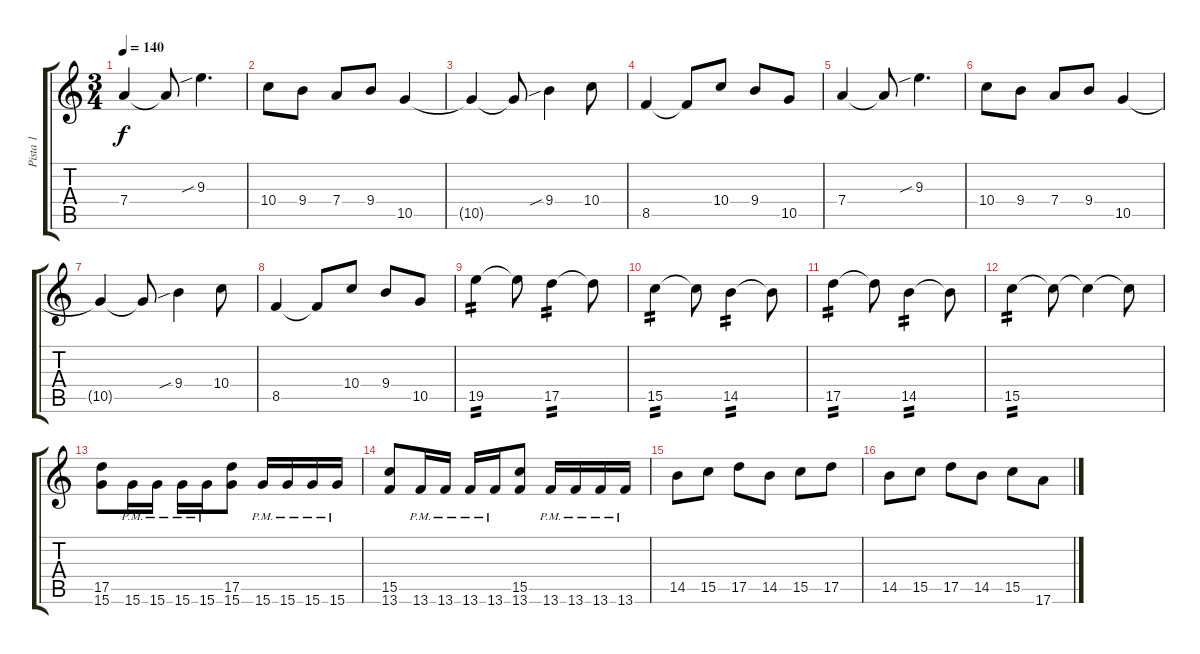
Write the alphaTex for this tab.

\track ("Pista 1" "Pista 1") {instrument distortionguitar}
\staff {score tabs}
\tuning (E4 B3 G3 D3 A2 E2) {hide}
\ts (3 4)
\tempo 140
\clef g2
\ks c
7.4.4{dy f} 7.4{t}.8 9.3{sib}.4{d} |
10.4.8 9.4.8 7.4.8 9.4.8 10.5.4 |
10.5{t}.4 10.5{t}.8 9.4{sib}.4 10.4.8 |
8.5.4 8.5{t}.8 10.4.8 9.4.8 10.5.8 |
7.4.4 7.4{t}.8 9.3{sib}.4{d} |
10.4.8 9.4.8 7.4.8 9.4.8 10.5.4 |
10.5{t}.4 10.5{t}.8 9.4{sib}.4 10.4.8 |
8.5.4 8.5{t}.8 10.4.8 9.4.8 10.5.8 |
19.5.4{tp 2 instrument distortionguitar} 19.5{t}.8 17.5.4{tp 2} 17.5{t}.8 |
15.5.4{tp 2} 15.5{t}.8 14.5.4{tp 2} 14.5{t}.8 |
17.5.4{tp 2} 17.5{t}.8 14.5.4{tp 2} 14.5{t}.8 |
15.5.4{tp 2} 15.5{t}.8 15.5{t}.4 15.5{t}.8 |
(17.5 15.6).8 15.6{pm}.16 15.6{pm}.16 15.6{pm}.16 15.6{pm}.16 (17.5 15.6).8 15.6{pm}.16 15.6{pm}.16 15.6{pm}.16 15.6{pm}.16 |
(15.5 13.6).8 13.6{pm}.16 13.6{pm}.16 13.6{pm}.16 13.6{pm}.16 (15.5 13.6).8 13.6{pm}.16 13.6{pm}.16 13.6{pm}.16 13.6{pm}.16 |
14.5.8 15.5.8 17.5.8 14.5.8 15.5.8 17.5.8 |
14.5.8 15.5.8 17.5.8 14.5.8 15.5.8 17.6.8
